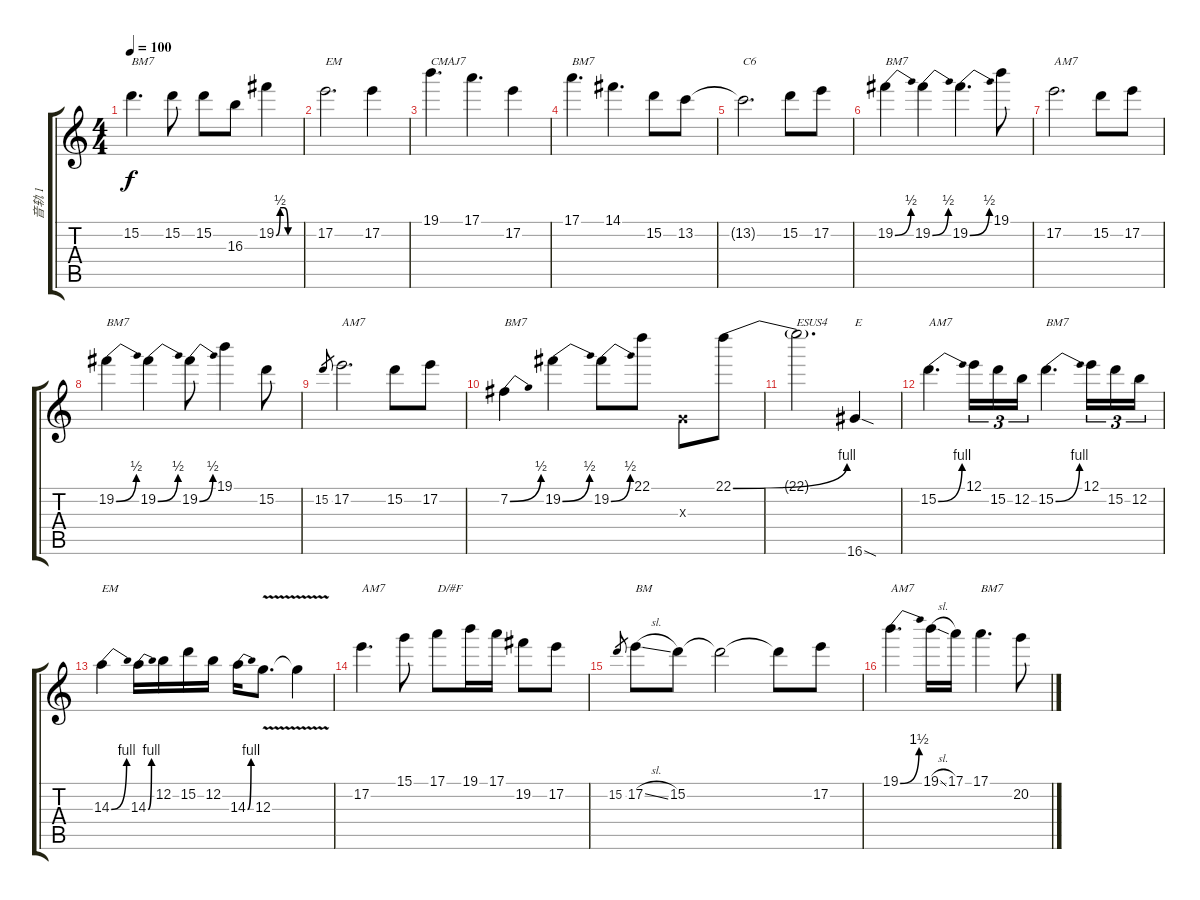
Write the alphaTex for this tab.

\track ("音轨 1" "音轨 1") {instrument overdrivenguitar}
\staff {score tabs}
\tuning (E4 B3 G3 D3 A2 E2) {hide}
\ts (4 4)
\tempo 100
\clef g2
\ks c
15.2.4{d txt "BM7" dy f} 15.2.8 15.2.8 16.3.8 19.2{be (custom 0 0 10 2 20 2 30 0 60 0)}.4 |
17.2.2{d txt "EM"} 17.2.4 |
19.1.4{d txt "CMAJ7"} 17.1.4{d} 17.2.4 |
17.1.4{d txt "BM7"} 14.1.4{d} 15.2.8 13.2.8 |
13.2{t}.2{d txt "C6"} 15.2.8 17.2.8 |
19.2{be (bend 0 0 60 2)}.4{txt "BM7"} 19.2{be (bend 0 0 60 2)}.4 19.2{be (bend 0 0 60 2)}.4{d} 19.1.8 |
17.2.2{d txt "AM7"} 15.2.8 17.2.8 |
19.2{be (bend 0 0 60 2)}.4{txt "BM7"} 19.2{be (bend 0 0 60 2)}.4 19.2{be (bend 0 0 60 2)}.8 19.1.4 15.2.8 |
15.2.8{gr} 17.2.2{d txt "AM7"} 15.2.8 17.2.8 |
7.2{be (bend 0 0 60 2)}.4{txt "BM7"} 19.2{be (bend 0 0 60 2)}.4 19.2{be (bend 0 0 60 2)}.8 22.1.8 0.3{x}.8 22.1{be (bend 0 0 60 4)}.8 |
22.1{t}.2{d txt "ESUS4"} 16.6{sod}.4{txt "E"} |
15.2{be (bend 0 0 60 4)}.4{d txt "AM7"} 12.1.16{tu (3 2)} 15.2.16{tu (3 2)} 12.2.16{tu (3 2)} 15.2{be (bend 0 0 60 4)}.4{d txt "BM7"} 12.1.16{tu (3 2)} 15.2.16{tu (3 2)} 12.2.16{tu (3 2)} |
14.3{be (bend 0 0 60 4)}.4{txt "EM"} 14.3{be (bend 0 0 60 4)}.16 12.2.16 15.2.16 12.2.16 14.3{be (bend 0 0 60 4)}.16 12.3{v}.8{d} 12.3{v t}.4 |
17.2.4{d txt "AM7"} 15.1.8 17.1.8{txt "D/#F"} 19.1.16 17.1.16 19.2.8 17.2.8 |
15.2.8{gr} 17.2{sl}.8{txt "BM"} 15.2.8 15.2{t}.2 15.2{t}.8 17.2.8 |
19.1{be (bend 0 0 60 6)}.4{d txt "AM7"} 19.1{sl}.16 17.1.16 17.1.4{d txt "BM7"} 20.2.8
